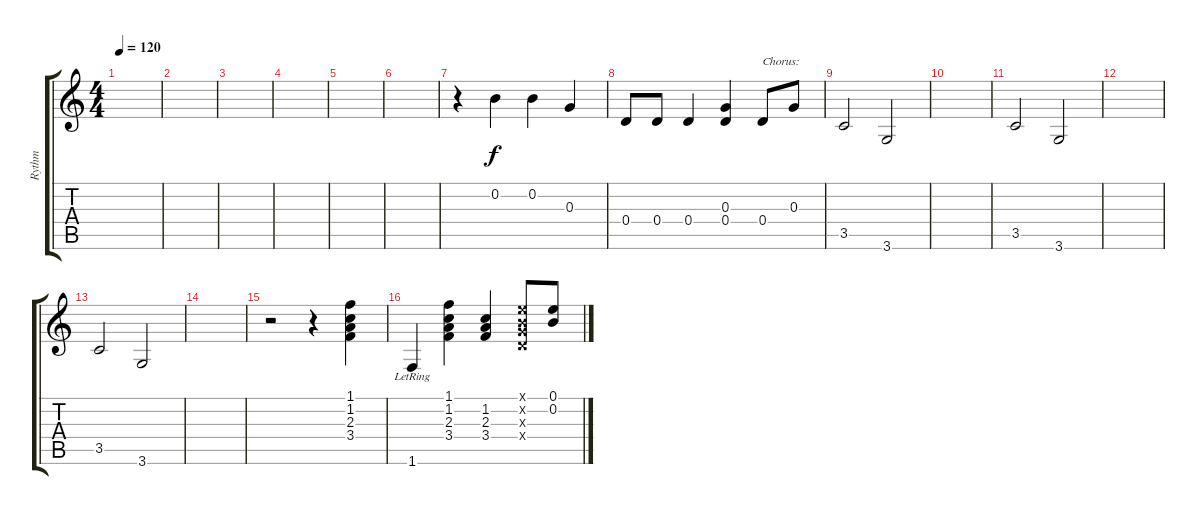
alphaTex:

\track ("Rythm" "Rythm") {instrument distortionguitar}
\staff {score tabs}
\tuning (E4 B3 G3 D3 A2 E2) {hide}
\ts (4 4)
\tempo 120
\clef g2
\ks c
|
|
|
|
|
|
r.4 0.2.4 0.2.4 0.3.4 |
0.4.8 0.4.8 0.4.4 (0.3 0.4).4 0.4.8{txt "Chorus:"} 0.3.8 |
3.5.2 3.6.2 |
|
3.5.2 3.6.2 |
|
3.5.2 3.6.2 |
|
r.2 r.4 (1.1 1.2 2.3 3.4).4 |
1.6{lr}.4 (1.1 1.2 2.3 3.4).4 (1.2 2.3 3.4).4 (0.1{x} 0.2{x} 0.3{x} 0.4{x}).8 (0.1 0.2).8
